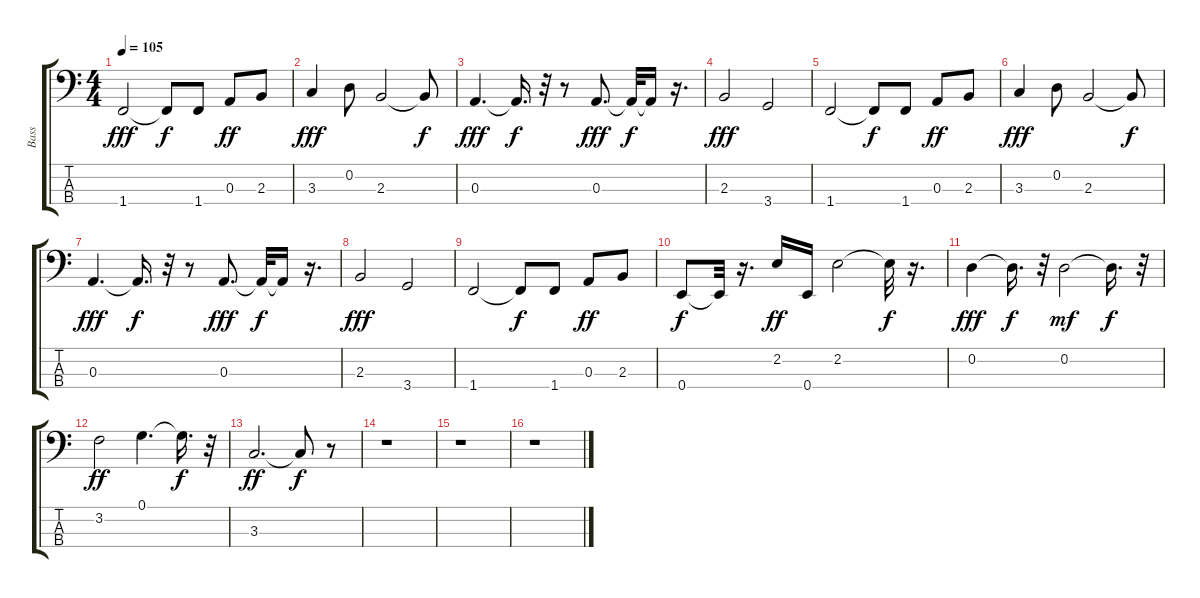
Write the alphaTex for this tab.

\track ("Bass" "Bass") {instrument electricbassfinger}
\staff {score tabs}
\tuning (G2 D2 A1 E1) {hide}
\ts (4 4)
\tempo 105
\clef f4
\ks c
1.4.2{dy fff} 1.4{t}.8{dy f} 1.4.8 0.3.8{dy ff} 2.3.8 |
3.3.4{dy fff} 0.2.8 2.3.2 2.3{t}.8{dy f} |
0.3.4{d dy fff} 0.3{t}.16{d dy f} r.32 r.8 0.3.8{d dy fff} 0.3{t}.32{dy f} 0.3{t}.16 r.16{d} |
2.3.2{dy fff} 3.4.2 |
1.4.2 1.4{t}.8{dy f} 1.4.8 0.3.8{dy ff} 2.3.8 |
3.3.4{dy fff} 0.2.8 2.3.2 2.3{t}.8{dy f} |
0.3.4{d dy fff} 0.3{t}.16{d dy f} r.32 r.8 0.3.8{d dy fff} 0.3{t}.32{dy f} 0.3{t}.16 r.16{d} |
2.3.2{dy fff} 3.4.2 |
1.4.2 1.4{t}.8{dy f} 1.4.8 0.3.8{dy ff} 2.3.8 |
0.4.8{dy f} 0.4{t}.32 r.16{d} 2.2.16{dy ff} 0.4.16 2.2.2 2.2{t}.32{dy f} r.16{d} |
0.2.4{dy fff} 0.2{t}.16{d dy f} r.32 0.2.2{dy mf} 0.2{t}.16{d dy f} r.32 |
3.2.2{dy ff} 0.1.4{d} 0.1{t}.16{d dy f} r.32 |
3.3.2{d dy ff} 3.3{t}.8{dy f} r.8 |
r.1 |
r.1 |
r.1
